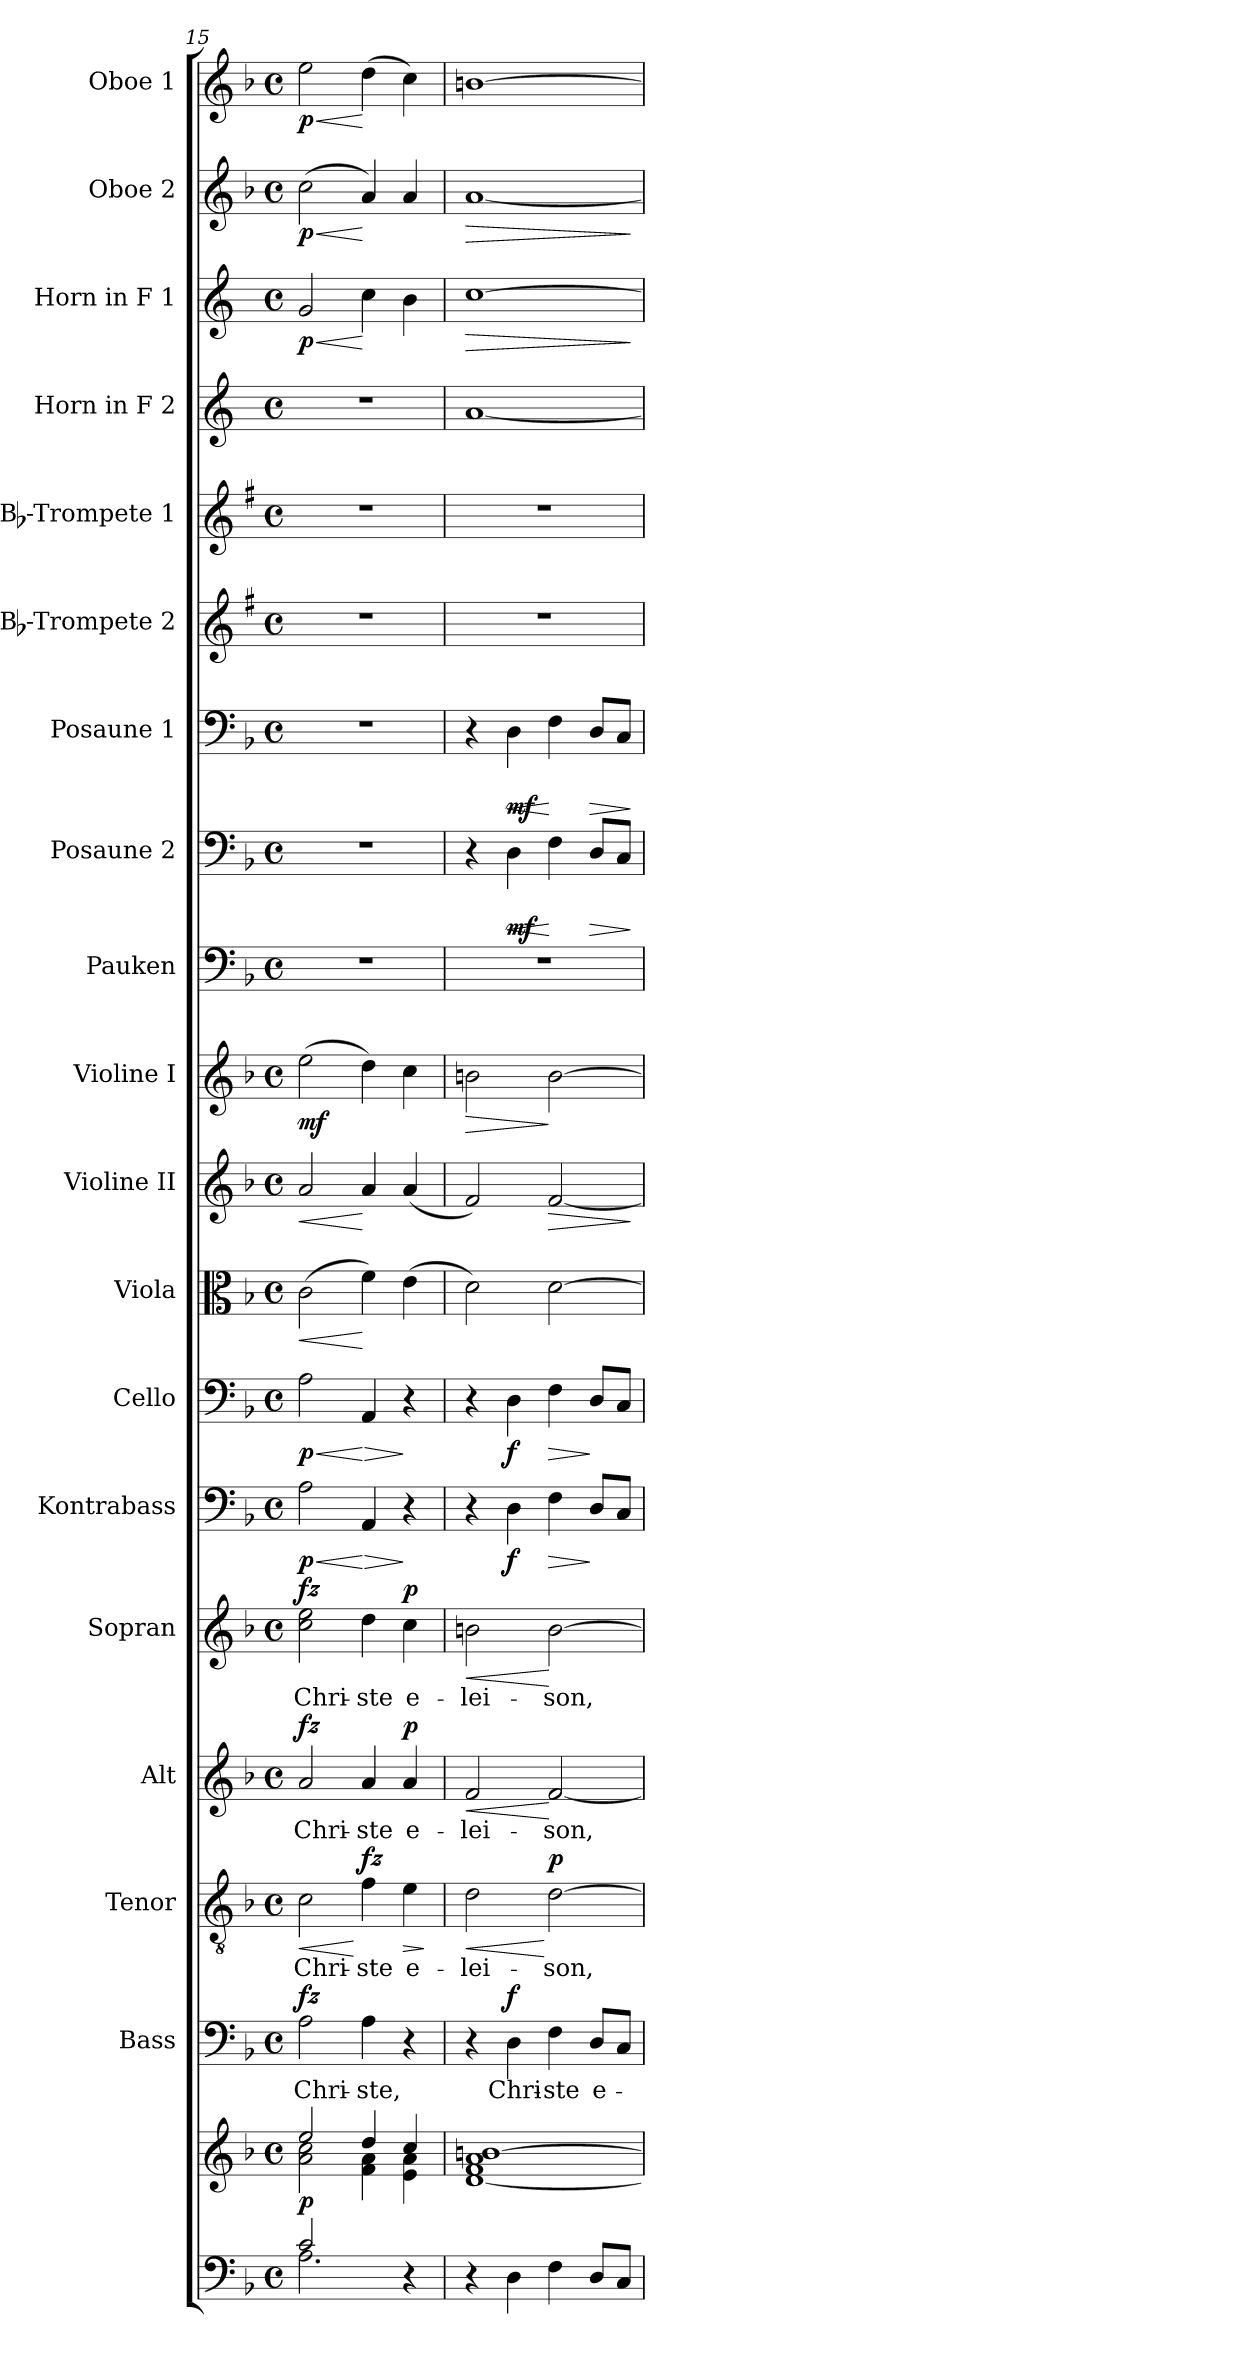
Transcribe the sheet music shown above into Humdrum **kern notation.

**kern	**kern	**dynam	**kern	**text	**dynam	**kern	**text	**dynam	**kern	**text	**dynam	**kern	**text	**dynam	**kern	**dynam	**kern	**dynam	**kern	**dynam	**kern	**dynam	**kern	**dynam	**kern	**kern	**dynam	**kern	**dynam	**kern	**kern	**kern	**kern	**dynam	**kern	**dynam	**kern	**dynam
*part19	*part19	*part19	*part18	*part18	*part18	*part17	*part17	*part17	*part16	*part16	*part16	*part15	*part15	*part15	*part14	*part14	*part13	*part13	*part12	*part12	*part11	*part11	*part10	*part10	*part9	*part8	*part8	*part7	*part7	*part6	*part5	*part4	*part3	*part3	*part2	*part2	*part1	*part1
*staff20	*staff19	*staff19/20	*staff18	*staff18	*staff18	*staff17	*staff17	*staff17	*staff16	*staff16	*staff16	*staff15	*staff15	*staff15	*staff14	*staff14	*staff13	*staff13	*staff12	*staff12	*staff11	*staff11	*staff10	*staff10	*staff9	*staff8	*staff8	*staff7	*staff7	*staff6	*staff5	*staff4	*staff3	*staff3	*staff2	*staff2	*staff1	*staff1
*	*	*	*I"Bass	*	*	*I"Tenor	*	*	*I"Alt	*	*	*I"Sopran	*	*	*I"Kontrabass	*	*I"Cello	*	*I"Viola	*	*I"Violine II	*	*I"Violine I	*	*I"Pauken	*I"Posaune 2	*	*I"Posaune 1	*	*I"Bb-Trompete 2	*I"Bb-Trompete 1	*I"Horn in F 2	*I"Horn in F 1	*	*I"Oboe 2	*	*I"Oboe 1	*
*	*	*	*I'B.	*	*	*I'T.	*	*	*I'A.	*	*	*I'S.	*	*	*I'Kb.	*	*	*	*I'Vla.	*	*I'Vl. II	*	*I'Vl. I	*	*I'Pk.	*I'Pos. 2	*	*I'Pos. 1	*	*I'Bb Trp. 2	*I'Bb Trp. 1	*	*	*	*I'Ob. 2	*	*I'Ob. 1	*
!!LO:PB:g=z
*clefF4	*clefG2	*	*clefF4	*	*	*clefGv2	*	*	*clefG2	*	*	*clefG2	*	*	*clefF4	*	*clefF4	*	*clefC3	*	*clefG2	*	*clefG2	*	*clefF4	*clefF4	*	*clefF4	*	*clefG2	*clefG2	*clefG2	*clefG2	*	*clefG2	*	*clefG2	*
*	*	*	*	*	*	*	*	*	*	*	*	*	*	*	*ITrd7c12	*	*	*	*	*	*	*	*	*	*	*	*	*	*	*ITrd1c2	*ITrd1c2	*ITrd4c7	*ITrd4c7	*	*	*	*	*
*k[b-]	*k[b-]	*	*k[b-]	*	*	*k[b-]	*	*	*k[b-]	*	*	*k[b-]	*	*	*k[b-]	*	*k[b-]	*	*k[b-]	*	*k[b-]	*	*k[b-]	*	*k[b-]	*k[b-]	*	*k[b-]	*	*k[b-]	*k[b-]	*k[b-]	*k[b-]	*	*k[b-]	*	*k[b-]	*
*F:	*F:	*	*F:	*	*	*F:	*	*	*F:	*	*	*F:	*	*	*F:	*	*F:	*	*F:	*	*F:	*	*F:	*	*F:	*F:	*	*F:	*	*F:	*F:	*F:	*F:	*	*F:	*	*F:	*
*M4/4	*M4/4	*	*M4/4	*	*	*M4/4	*	*	*M4/4	*	*	*M4/4	*	*	*M4/4	*	*M4/4	*	*M4/4	*	*M4/4	*	*M4/4	*	*M4/4	*M4/4	*	*M4/4	*	*M4/4	*M4/4	*M4/4	*M4/4	*	*M4/4	*	*M4/4	*
*met(c)	*met(c)	*	*met(c)	*	*	*met(c)	*	*	*met(c)	*	*	*met(c)	*	*	*met(c)	*	*met(c)	*	*met(c)	*	*met(c)	*	*met(c)	*	*met(c)	*met(c)	*	*met(c)	*	*met(c)	*met(c)	*met(c)	*met(c)	*	*met(c)	*	*met(c)	*
=15	=15	=15	=15	=15	=15	=15	=15	=15	=15	=15	=15	=15	=15	=15	=15	=15	=15	=15	=15	=15	=15	=15	=15	=15	=15	=15	=15	=15	=15	=15	=15	=15	=15	=15	=15	=15	=15	=15
*^	*^	*	*	*	*	*	*	*	*	*	*	*	*	*	*	*	*	*	*	*	*	*	*	*	*	*	*	*	*	*	*	*	*	*	*	*	*	*
!	!	!	!	!	!	!LO:LY:b	!	!	!LO:LY:b	!LO:HP:b	!	!LO:LY:b	!	!	!LO:LY:b	!	!	!LO:HP:b	!	!LO:HP:b	!	!LO:HP:b	!	!	!	!	!	!	!	!	!	!	!	!	!	!	!	!	!	!
!	!	!	!	!	!	!	!	!	!	!	!	!	!	!	!	!	!	!	!	!	!	!LO:HP:n=1:b	!	!LO:HP:b	!	!	!	!	!	!	!	!	!	!	!	!	!	!	!	!
!	!	!	!	!	!	!	!	!	!	!	!	!	!	!	!	!	!	!	!	!	!	!	!	!LO:HP:n=1:b	!	!	!	!	!	!	!	!	!	!	!	!LO:HP:b	!	!	!	!
!	!	!	!	!	!	!	!	!	!	!	!	!	!	!	!	!	!	!	!	!	!	!	!	!	!	!	!	!	!	!	!	!	!	!	!	!LO:HP:n=1:b	!	!LO:HP:b	!	!
!	!	!	!	!	!	!	!	!	!	!	!	!	!	!	!	!	!	!	!	!	!	!	!	!	!	!	!	!	!	!	!	!	!	!	!	!	!	!LO:HP:n=1:b	!	!LO:HP:b
!	!	!	!	!LO:DY:b	!	!	!LO:DY:a	!	!	!	!	!	!LO:DY:a	!	!	!LO:DY:a	!	!LO:DY:n=1:b	!	!LO:DY:n=1:b	!	!	!	!	!	!LO:DY:b	!	!	!	!	!	!	!	!	!	!LO:DY:n=1:b	!	!LO:DY:n=1:b	!	!LO:HP:n=1:b
!	!	!	!	!	!	!	!	!	!	!	!	!	!	!	!	!	!	!	!	!	!	!	!	!	!	!	!	!	!	!	!	!	!	!	!	!	!	!	!	!LO:DY:n=1:b
2c/	2.A\	2ee/	2a\ 2cc\	p	2A\	Chri-	fz	2c\	Chri-	<	2a/	Chri-	fz	2cc\ 2ee\	Chri-	fz	2AA\	< p	2A\	< p	(>2c\	< >	2a/	< >	(>2ee\	mf	1r	1r	.	1r	.	1r	1r	1r	2c/	< > p	(>2cc\	< > p	2ee\	< > p
!	!	!	!	!	!	!LO:LY:b	!	!	!LO:LY:b	!LO:DY:n=1:a	!	!LO:LY:b	!	!	!LO:LY:b	!	!	!LO:HP:n=1:b	!	!LO:HP:n=1:b	!	!	!	!	!	!	!	!	!	!	!	!	!	!	!	!	!	!	!	!
2ryy	.	4dd/	4f\ 4a\	.	4A\	-ste,	.	4f\	-ste	[ fz	4a/	-ste	.	4dd\	-ste	.	4AAA/	[ >	4AA/	[ >	4f\)	[	4a/	[	4dd\)	.	.	.	.	.	.	.	.	.	4f\	[	4a/)	[	(>4dd\	[
!	!	!	!	!	!	!	!	!	!LO:LY:b	!LO:HP:b	!	!LO:LY:b	!LO:DY:a	!	!LO:LY:b	!LO:DY:a	!	!	!	!	!	!	!	!	!	!	!	!	!	!	!	!	!	!	!	!	!	!	!	!
.	4r	4cc/	4e\ 4a\	.	4r	.	.	4e\	e-	>	4a/	e-	p	4cc\	e-	p	4r	]	4r	]	(>4e\	]	(<4a/	]	4cc\	.	.	.	.	.	.	.	.	.	4e\	]	4a/	]	4cc\)	]
*v	*v	*	*	*	*	*	*	*	*	*	*	*	*	*	*	*	*	*	*	*	*	*	*	*	*	*	*	*	*	*	*	*	*	*	*	*	*	*	*	*
*	*v	*v	*	*	*	*	*	*	*	*	*	*	*	*	*	*	*	*	*	*	*	*	*	*	*	*	*	*	*	*	*	*	*	*	*	*	*	*	*
.	.	.	.	.	.	.	.	]	.	.	.	.	.	.	.	.	.	.	.	.	.	.	.	.	.	.	.	.	.	.	.	.	.	.	.	.	.	.
=16	=16	=16	=16	=16	=16	=16	=16	=16	=16	=16	=16	=16	=16	=16	=16	=16	=16	=16	=16	=16	=16	=16	=16	=16	=16	=16	=16	=16	=16	=16	=16	=16	=16	=16	=16	=16	=16	=16
!	!	!	!	!	!	!	!LO:LY:b	!LO:HP:b	!	!LO:LY:b	!LO:HP:b	!	!	!	!	!	!	!	!	!	!	!	!	!	!	!	!	!	!	!	!	!	!	!	!	!	!	!
!	!	!	!	!	!	!	!	!	!	!	!LO:HP:n=1:b	!	!LO:LY:b	!LO:HP:b	!	!	!	!	!	!	!	!	!	!	!	!	!	!	!	!	!	!	!	!	!	!	!	!
!	!	!	!	!	!	!	!	!	!	!	!	!	!	!LO:HP:n=1:b	!	!	!	!	!	!	!	!	!	!LO:HP:b	!	!	!	!	!	!	!	!	!	!LO:HP:b	!	!LO:HP:b	!	!
4r	[1d 1f 1a [1bn	.	4r	.	.	2d\	-lei-	<	2f/	-lei-	< >	2bn\	-lei-	< >	4r	.	4r	.	2d\)	.	2f/)	.	2bn\	>	1r	4r	.	4r	.	1r	1r	[1d	[1f	>	[1a	>	[1bn	.
!	!	!	!	!LO:LY:b	!LO:DY:a	!	!	!	!	!	!	!	!	!	!	!LO:DY:b	!	!LO:DY:b	!	!	!	!	!	!	!	!	!LO:HP:b	!	!LO:HP:b	!	!	!	!	!	!	!	!	!
!	!	!	!	!	!	!	!	!	!	!	!	!	!	!	!	!	!	!	!	!	!	!	!	!	!	!	!LO:DY:n=1:b	!	!LO:DY:n=1:b	!	!	!	!	!	!	!	!	!
4D\	.	.	4D\	Chri-	f	.	.	.	.	.	.	.	.	.	4DD\	f	4D\	f	.	.	.	.	.	.	.	4D\	< mf	4D\	< mf	.	.	.	.	.	.	.	.	.
!	!	!	!	!LO:LY:b	!	!	!LO:LY:b	!LO:DY:n=1:a	!	!LO:LY:b	!	!	!LO:LY:b	!	!	!LO:HP:b	!	!LO:HP:b	!	!	!	!LO:HP:b	!	!	!	!	!	!	!	!	!	!	!	!	!	!	!	!
4F\	.	.	4F\	-ste	.	[2d\	-son,	[ p	[2f/	-son,	[	[2b\	-son,	[	4FF\	>	4F\	>	[2d\	.	[2f/	>	[2b\	]	.	4F\	[	4F\	[	.	.	.	.	.	.	.	.	.
!	!	!	!	!LO:LY:b	!	!	!	!	!	!	!	!	!	!	!	!	!	!	!	!	!	!	!	!	!	!	!LO:HP:b	!	!LO:HP:b	!	!	!	!	!	!	!	!	!
8D/L	.	.	8D/L	e-	.	.	.	.	.	.	.	.	.	.	8DD/L	]	8D/L	]	.	.	.	.	.	.	.	8D/L	>	8D/L	>	.	.	.	.	.	.	.	.	.
8C/J	.	.	8C/J	.	.	.	.	.	.	.	.	.	.	.	8CC/J	.	8C/J	.	.	.	.	.	.	.	.	8C/J	.	8C/J	.	.	.	.	.	.	.	.	.	.
.	.	.	.	.	.	.	.	.	.	.	]	.	.	]	.	.	.	.	.	.	.	]	.	.	.	.	]	.	]	.	.	.	.	]	.	]	.	.
=	=	=	=	=	=	=	=	=	=	=	=	=	=	=	=	=	=	=	=	=	=	=	=	=	=	=	=	=	=	=	=	=	=	=	=	=	=	=
*-	*-	*-	*-	*-	*-	*-	*-	*-	*-	*-	*-	*-	*-	*-	*-	*-	*-	*-	*-	*-	*-	*-	*-	*-	*-	*-	*-	*-	*-	*-	*-	*-	*-	*-	*-	*-	*-	*-
